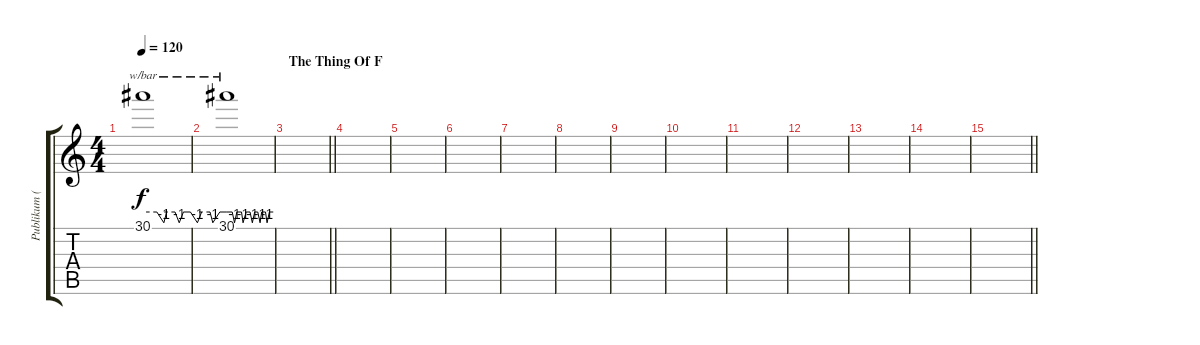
\track ("Publikum (plystrer)" "Publikum (") {instrument choiraahs}
\staff {score tabs}
\tuning (E4 B3 G3 D3 A2 E2) {hide}
\ts (4 4)
\tempo 120
\clef g2
\ks c
30.1.1{tbe (custom default 0 0 10 0 15 -4 17 0 23 0 26 -4 29 0 34 0 39 -4 42 0 48 0 50 -4 55 0 60 0) dy f} |
30.1.1{tbe (custom default 0 0 7 0 10 -4 13 0 19 0 21 -4 25 0 30 0 33 -4 36 0 40 0 43 -4 45 0 50 0 52 -4 55 0 60 0)} |
\section ("" "The Thing Of F")
\barLineRight lightlight
|
|
|
|
|
|
|
|
|
|
|
|
\barLineRight lightlight
